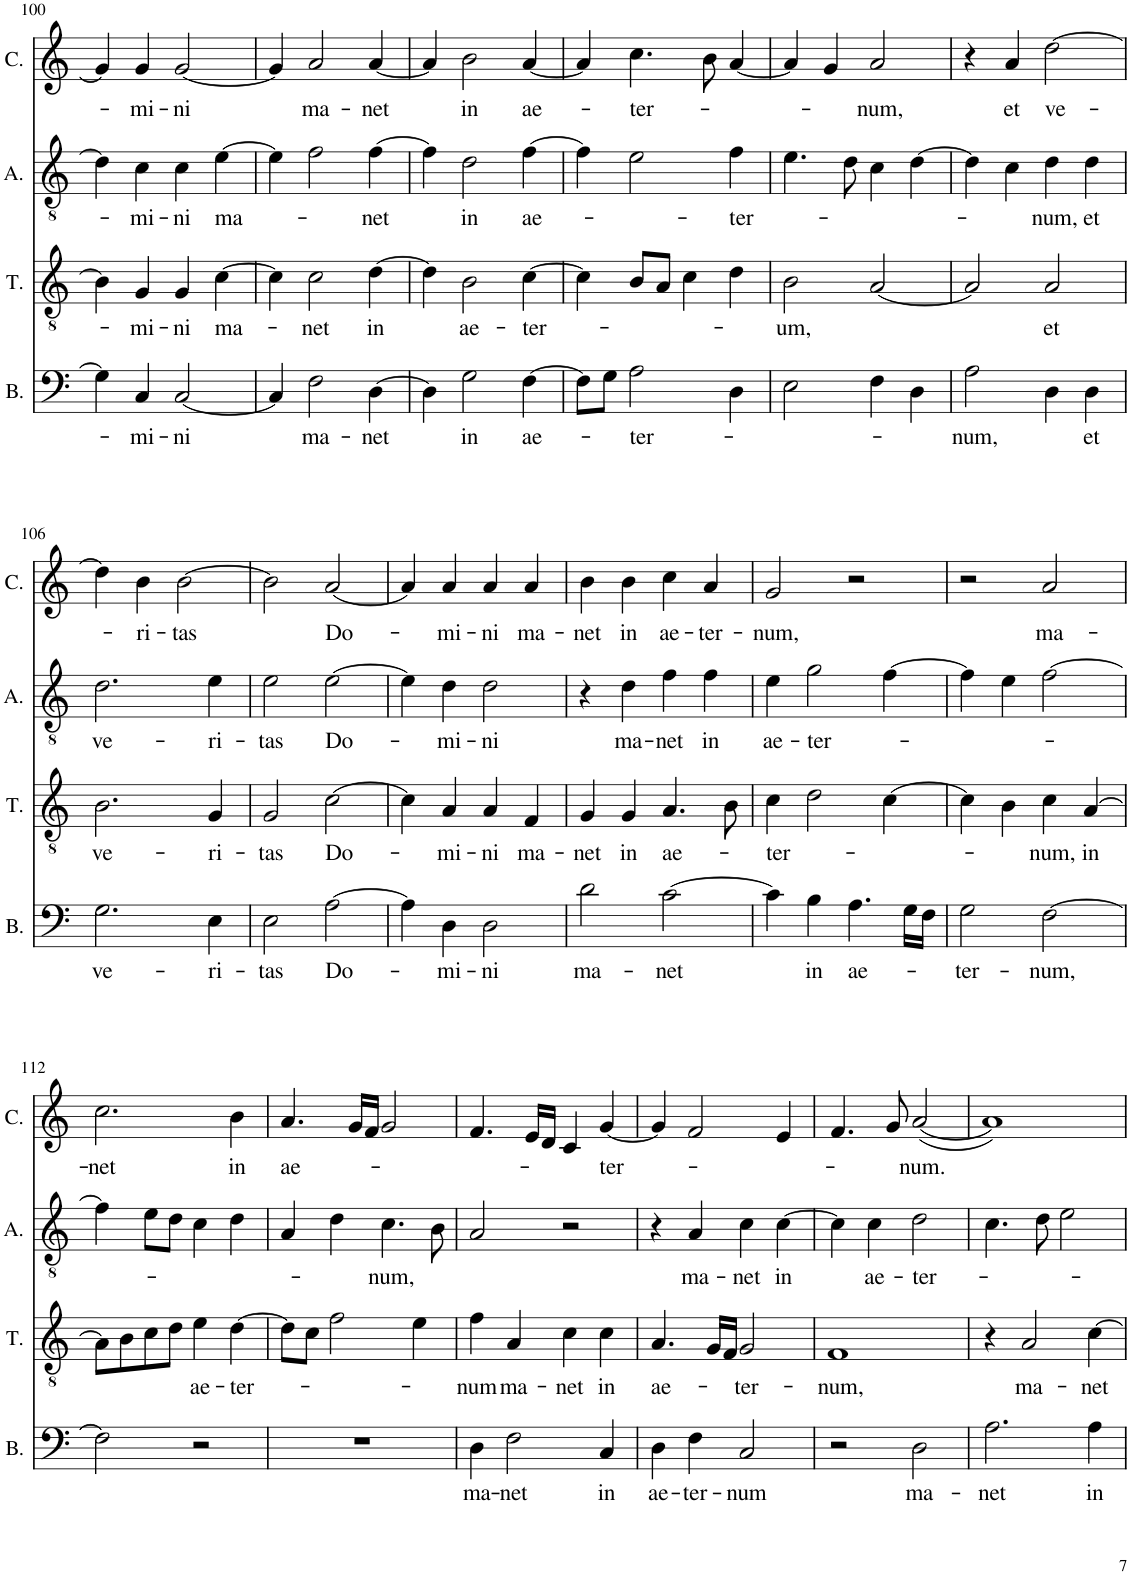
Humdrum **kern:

**kern	**text	**kern	**text	**kern	**text	**kern	**text
*part4	*part4	*part3	*part3	*part2	*part2	*part1	*part1
*staff4	*staff4	*staff3	*staff3	*staff2	*staff2	*staff1	*staff1
*I"Bass	*	*I"Tenor	*	*I"Altus	*	*I"Cantus	*
*I'B.	*	*I'T.	*	*I'A.	*	*I'C.	*
!!LO:PB:g=z
*clefF4	*	*clefGv2	*	*clefGv2	*	*clefG2	*
*k[]	*	*k[]	*	*k[]	*	*k[]	*
*M2/2	*	*M2/2	*	*M2/2	*	*M2/2	*
*met(c|)	*	*met(c|)	*	*met(c|)	*	*met(c|)	*
=100	=100	=100	=100	=100	=100	=100	=100
4G\]	.	4B\]	.	4d\]	.	4g/]	.
!	!LO:LY:b	!	!LO:LY:b	!	!LO:LY:b	!	!LO:LY:b
4C/	-mi-	4G/	-mi-	4c\	-mi-	4g/	-mi-
!	!LO:LY:b	!	!LO:LY:b	!	!LO:LY:b	!	!LO:LY:b
[2C/	-ni	4G/	-ni	4c\	-ni	[2g/	-ni
!	!	!	!LO:LY:b	!	!LO:LY:b	!	!
.	.	[4c\	ma-	[4e\	ma-	.	.
=101	=101	=101	=101	=101	=101	=101	=101
4C/]	.	4c\]	.	4e\]	.	4g/]	.
!	!LO:LY:b	!	!LO:LY:b	!	!	!	!LO:LY:b
2F\	ma-	2c\	-net	2f\	.	2a/	ma-
!	!LO:LY:b	!	!LO:LY:b	!	!LO:LY:b	!	!LO:LY:b
[4D\	-net	[4d\	in	[4f\	-net	[4a/	-net
=102	=102	=102	=102	=102	=102	=102	=102
4D\]	.	4d\]	.	4f\]	.	4a/]	.
!	!LO:LY:b	!	!LO:LY:b	!	!LO:LY:b	!	!LO:LY:b
2G\	in	2B\	ae-	2d\	in	2b\	in
!	!LO:LY:b	!	!LO:LY:b	!	!LO:LY:b	!	!LO:LY:b
[4F\	ae-	[4c\	-ter-	[4f\	ae-	[4a/	ae-
=103	=103	=103	=103	=103	=103	=103	=103
8F\L]	.	4c\]	.	4f\]	.	4a/]	.
8G\J	.	.	.	.	.	.	.
!	!LO:LY:b	!	!	!	!	!	!LO:LY:b
2A\	-ter-	8B/L	.	2e\	.	4.cc\	-ter-
.	.	8A/J	.	.	.	.	.
.	.	4c\	.	.	.	.	.
.	.	.	.	.	.	8b\	.
!	!	!	!	!	!LO:LY:b	!	!
4D\	.	4d\	.	4f\	-ter-	[4a/	.
=104	=104	=104	=104	=104	=104	=104	=104
!	!	!	!LO:LY:b	!	!	!	!
2E\	.	2B\	-um,	4.e\	.	4a/]	.
.	.	.	.	.	.	4g/	.
.	.	.	.	8d\	.	.	.
!	!	!	!	!	!	!	!LO:LY:b
4F\	.	[2A/	.	4c\	.	2a/	-num,
4D\	.	.	.	[4d\	.	.	.
=105	=105	=105	=105	=105	=105	=105	=105
!	!LO:LY:b	!	!	!	!	!	!
2A\	-num,	2A/]	.	4d\]	.	4r	.
!	!	!	!	!	!	!	!LO:LY:b
.	.	.	.	4c\	.	4a/	et
!	!	!	!LO:LY:b	!	!LO:LY:b	!	!LO:LY:b
4D\	.	2A/	et	4d\	-num,	[2dd\	ve-
!	!LO:LY:b	!	!	!	!LO:LY:b	!	!
4D\	et	.	.	4d\	et	.	.
!!LO:LB:g=z
=106	=106	=106	=106	=106	=106	=106	=106
!	!LO:LY:b	!	!LO:LY:b	!	!LO:LY:b	!	!
2.G\	ve-	2.B\	ve-	2.d\	ve-	4dd\]	.
!	!	!	!	!	!	!	!LO:LY:b
.	.	.	.	.	.	4b\	-ri-
!	!	!	!	!	!	!	!LO:LY:b
.	.	.	.	.	.	[2b\	-tas
!	!LO:LY:b	!	!LO:LY:b	!	!LO:LY:b	!	!
4E\	-ri-	4G/	-ri-	4e\	-ri-	.	.
=107	=107	=107	=107	=107	=107	=107	=107
!	!LO:LY:b	!	!LO:LY:b	!	!LO:LY:b	!	!
2E\	-tas	2G/	-tas	2e\	-tas	2b\]	.
!	!LO:LY:b	!	!LO:LY:b	!	!LO:LY:b	!	!LO:LY:b
[2A\	Do-	[2c\	Do-	[2e\	Do-	[2a/	Do-
=108	=108	=108	=108	=108	=108	=108	=108
4A\]	.	4c\]	.	4e\]	.	4a/]	.
!	!LO:LY:b	!	!LO:LY:b	!	!LO:LY:b	!	!LO:LY:b
4D\	-mi-	4A/	-mi-	4d\	-mi-	4a/	-mi-
!	!LO:LY:b	!	!LO:LY:b	!	!LO:LY:b	!	!LO:LY:b
2D\	-ni	4A/	-ni	2d\	-ni	4a/	-ni
!	!	!	!LO:LY:b	!	!	!	!LO:LY:b
.	.	4F/	ma-	.	.	4a/	ma-
=109	=109	=109	=109	=109	=109	=109	=109
!	!LO:LY:b	!	!LO:LY:b	!	!	!	!LO:LY:b
2d\	ma-	4G/	-net	4r	.	4b\	-net
!	!	!	!LO:LY:b	!	!LO:LY:b	!	!LO:LY:b
.	.	4G/	in	4d\	ma-	4b\	in
!	!LO:LY:b	!	!LO:LY:b	!	!LO:LY:b	!	!LO:LY:b
[2c\	-net	4.A/	ae-	4f\	-net	4cc\	ae-
!	!	!	!	!	!LO:LY:b	!	!LO:LY:b
.	.	.	.	4f\	in	4a/	-ter-
.	.	8B\	.	.	.	.	.
=110	=110	=110	=110	=110	=110	=110	=110
!	!	!	!LO:LY:b	!	!LO:LY:b	!	!LO:LY:b
4c\]	.	4c\	-ter-	4e\	ae-	2g/	-num,
!	!LO:LY:b	!	!	!	!LO:LY:b	!	!
4B\	in	2d\	.	2g\	-ter-	.	.
!	!LO:LY:b	!	!	!	!	!	!
4.A\	ae-	.	.	.	.	2r	.
.	.	[4c\	.	[4f\	.	.	.
16G\LL	.	.	.	.	.	.	.
16F\JJ	.	.	.	.	.	.	.
=111	=111	=111	=111	=111	=111	=111	=111
!	!LO:LY:b	!	!	!	!	!	!
2G\	-ter-	4c\]	.	4f\]	.	2r	.
.	.	4B\	.	4e\	.	.	.
!	!LO:LY:b	!	!LO:LY:b	!	!	!	!LO:LY:b
[2F\	-num,	4c\	-num,	[2f\	.	2a/	ma-
!	!	!	!LO:LY:b	!	!	!	!
.	.	[4A/	in	.	.	.	.
!!LO:LB:g=z
=112	=112	=112	=112	=112	=112	=112	=112
!	!	!	!	!	!	!	!LO:LY:b
2F\]	.	8A\L]	.	4f\]	.	2.cc\	-net
.	.	8B\	.	.	.	.	.
.	.	8c\	.	8e\L	.	.	.
.	.	8d\J	.	8d\J	.	.	.
!	!	!	!LO:LY:b	!	!	!	!
2r	.	4e\	ae-	4c\	.	.	.
!	!	!	!LO:LY:b	!	!	!	!LO:LY:b
.	.	[4d\	-ter-	4d\	.	4b\	in
=113	=113	=113	=113	=113	=113	=113	=113
!	!	!	!	!	!	!	!LO:LY:b
1r	.	8d\L]	.	4A/	.	4.a/	ae-
.	.	8c\J	.	.	.	.	.
.	.	2f\	.	4d\	.	.	.
.	.	.	.	.	.	16g/LL	.
.	.	.	.	.	.	16f/JJ	.
!	!	!	!	!	!LO:LY:b	!	!
.	.	.	.	4.c\	-num,	2g/	.
.	.	4e\	.	.	.	.	.
.	.	.	.	8B\	.	.	.
=114	=114	=114	=114	=114	=114	=114	=114
!	!LO:LY:b	!	!LO:LY:b	!	!	!	!
4D\	ma-	4f\	-num	2A/	.	4.f/	.
!	!LO:LY:b	!	!LO:LY:b	!	!	!	!
2F\	-net	4A/	ma-	.	.	.	.
.	.	.	.	.	.	16e/LL	.
.	.	.	.	.	.	16d/JJ	.
!	!	!	!LO:LY:b	!	!	!	!
.	.	4c\	-net	2r	.	4c/	.
!	!LO:LY:b	!	!LO:LY:b	!	!	!	!LO:LY:b
4C/	in	4c\	in	.	.	[4g/	-ter-
=115	=115	=115	=115	=115	=115	=115	=115
!	!LO:LY:b	!	!LO:LY:b	!	!	!	!
4D\	ae-	4.A/	ae-	4r	.	4g/]	.
!	!LO:LY:b	!	!	!	!LO:LY:b	!	!
4F\	-ter-	.	.	4A/	ma-	2f/	.
.	.	16G/LL	.	.	.	.	.
.	.	16F/JJ	.	.	.	.	.
!	!LO:LY:b	!	!LO:LY:b	!	!LO:LY:b	!	!
2C/	-num	2G/	-ter-	4c\	-net	.	.
!	!	!	!	!	!LO:LY:b	!	!
.	.	.	.	[4c\	in	4e/	.
=116	=116	=116	=116	=116	=116	=116	=116
!	!	!	!LO:LY:b	!	!	!	!
2r	.	1F	-num,	4c\]	.	4.f/	.
!	!	!	!	!	!LO:LY:b	!	!
.	.	.	.	4c\	ae-	.	.
.	.	.	.	.	.	8g/	.
!	!LO:LY:b	!	!	!	!LO:LY:b	!	!LO:LY:b
2D\	ma-	.	.	2d\	-ter-	([2a/	-num.
=117	=117	=117	=117	=117	=117	=117	=117
!	!LO:LY:b	!	!	!	!	!	!
2.A\	-net	4r	.	4.c\	.	1a])	.
!	!	!	!LO:LY:b	!	!	!	!
.	.	2A/	ma-	.	.	.	.
.	.	.	.	8d\	.	.	.
.	.	.	.	2e\	.	.	.
!	!LO:LY:b	!	!LO:LY:b	!	!	!	!
4A\	in	[4c\	-net	.	.	.	.
=	=	=	=	=	=	=	=
*-	*-	*-	*-	*-	*-	*-	*-
